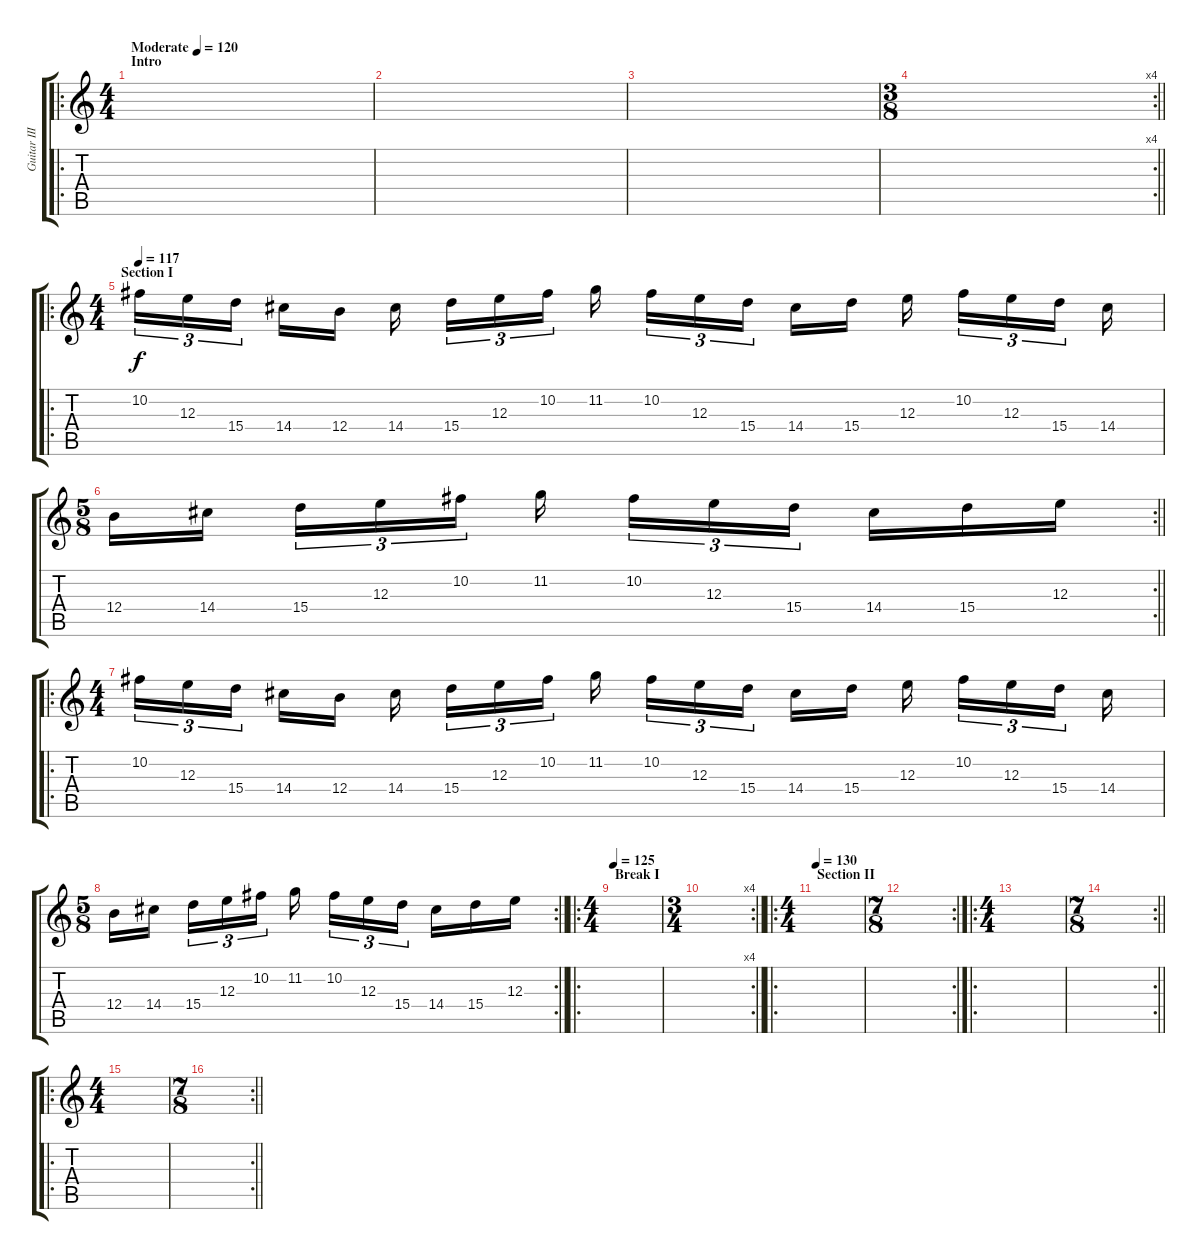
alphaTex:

\track ("Guitar III" "Guitar III") {instrument distortionguitar}
\staff {score tabs}
\tuning (Db4 Ab3 E3 B2 Gb2 B1) {hide}
\ro
\ts (4 4)
\section ("" "Intro")
\tempo (120 "Moderate")
\clef g2
\ks c
|
|
|
\rc 4
\ts (3 8)
\barLineRight lightlight
|
\ro
\ts (4 4)
\section ("" "Section I")
\tempo 117
10.2.16{tu (3 2)} 12.3.16{tu (3 2)} 15.4.16{tu (3 2) beam splitsecondary} 14.4.16 12.4.16 14.4.16{beam splitsecondary} 15.4.16{tu (3 2)} 12.3.16{tu (3 2)} 10.2.16{tu (3 2) beam splitsecondary} 11.2.16 10.2.16{tu (3 2)} 12.3.16{tu (3 2)} 15.4.16{tu (3 2) beam splitsecondary} 14.4.16 15.4.16 12.3.16{beam splitsecondary} 10.2.16{tu (3 2)} 12.3.16{tu (3 2)} 15.4.16{tu (3 2) beam splitsecondary} 14.4.16 |
\rc 2
\ts (5 8)
\barLineRight lightlight
12.4.16 14.4.16 15.4.16{tu (3 2)} 12.3.16{tu (3 2)} 10.2.16{tu (3 2)} 11.2.16{beam splitsecondary} 10.2.16{tu (3 2)} 12.3.16{tu (3 2)} 15.4.16{tu (3 2)} 14.4.16 15.4.16 12.3.16 |
\ro
\ts (4 4)
10.2.16{tu (3 2)} 12.3.16{tu (3 2)} 15.4.16{tu (3 2) beam splitsecondary} 14.4.16 12.4.16 14.4.16{beam splitsecondary} 15.4.16{tu (3 2)} 12.3.16{tu (3 2)} 10.2.16{tu (3 2) beam splitsecondary} 11.2.16 10.2.16{tu (3 2)} 12.3.16{tu (3 2)} 15.4.16{tu (3 2) beam splitsecondary} 14.4.16 15.4.16 12.3.16{beam splitsecondary} 10.2.16{tu (3 2)} 12.3.16{tu (3 2)} 15.4.16{tu (3 2) beam splitsecondary} 14.4.16 |
\rc 2
\ts (5 8)
\barLineRight lightlight
12.4.16 14.4.16 15.4.16{tu (3 2)} 12.3.16{tu (3 2)} 10.2.16{tu (3 2)} 11.2.16{beam splitsecondary} 10.2.16{tu (3 2)} 12.3.16{tu (3 2)} 15.4.16{tu (3 2)} 14.4.16 15.4.16 12.3.16 |
\ro
\ts (4 4)
\section ("" "Break I")
\tempo 125
|
\rc 4
\ts (3 4)
\barLineRight lightlight
|
\ro
\ts (4 4)
\section ("" "Section II")
\tempo 130
|
\rc 2
\ts (7 8)
|
\ro
\ts (4 4)
|
\rc 2
\ts (7 8)
\barLineRight lightlight
|
\ro
\ts (4 4)
|
\rc 2
\ts (7 8)
\barLineRight lightlight
